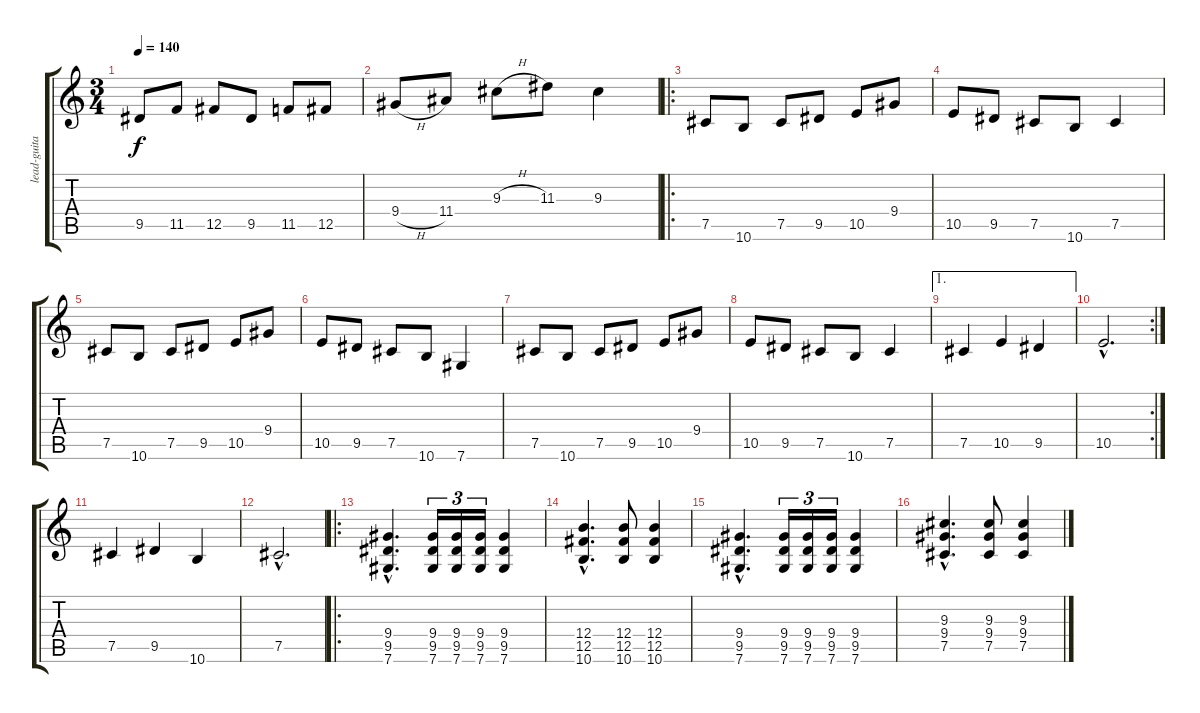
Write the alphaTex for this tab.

\track ("lead-guitar" "lead-guita") {instrument distortionguitar}
\staff {score tabs}
\tuning (Db4 Ab3 E3 B2 Gb2 Db2) {hide}
\ts (3 4)
\tempo 140
\clef g2
\ks c
9.5.8{dy f} 11.5.8 12.5.8 9.5.8 11.5.8 12.5.8 |
9.4{h}.8 11.4.8 9.3{h}.8 11.3.8 9.3.4 |
\ro
7.5.8 10.6.8 7.5.8 9.5.8 10.5.8 9.4.8 |
10.5.8 9.5.8 7.5.8 10.6.8 7.5.4 |
7.5.8 10.6.8 7.5.8 9.5.8 10.5.8 9.4.8 |
10.5.8 9.5.8 7.5.8 10.6.8 7.6.4 |
7.5.8 10.6.8 7.5.8 9.5.8 10.5.8 9.4.8 |
10.5.8 9.5.8 7.5.8 10.6.8 7.5.4 |
\ae 1
7.5.4 10.5.4 9.5.4 |
\rc 2
10.5{hac}.2{d} |
7.5.4 9.5.4 10.6.4 |
7.5{hac}.2{d} |
\ro
(9.4{hac} 9.5{hac} 7.6{hac}).4{d balance 16} (9.4 9.5 7.6).16{tu (3 2)} (9.4 9.5 7.6).16{tu (3 2)} (9.4 9.5 7.6).16{tu (3 2)} (9.4 9.5 7.6).4 |
(12.4{hac} 12.5{hac} 10.6{hac}).4{d} (12.4 12.5 10.6).8 (12.4 12.5 10.6).4 |
(9.4{hac} 9.5{hac} 7.6{hac}).4{d} (9.4 9.5 7.6).16{tu (3 2)} (9.4 9.5 7.6).16{tu (3 2)} (9.4 9.5 7.6).16{tu (3 2)} (9.4 9.5 7.6).4 |
(9.3{hac} 9.4{hac} 7.5{hac}).4{d} (9.3 9.4 7.5).8 (9.3 9.4 7.5).4
